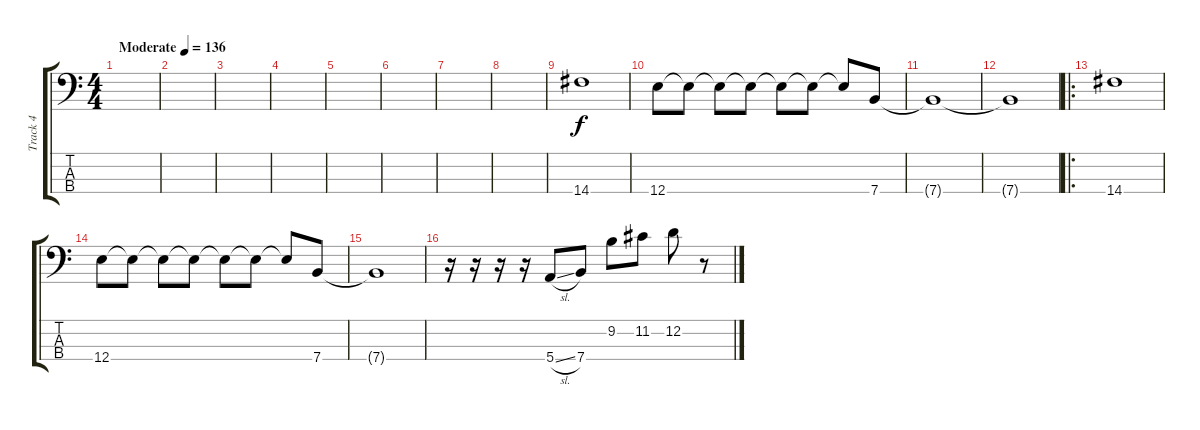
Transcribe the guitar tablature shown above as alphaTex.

\track ("Track 4" "Track 4") {instrument electricbassfinger}
\staff {score tabs}
\tuning (G2 D2 A1 E1) {hide}
\ts (4 4)
\tempo (136 "Moderate")
\clef f4
\ks c
|
|
|
|
|
|
|
|
14.4.1 |
12.4.8 12.4{t}.8 12.4{t}.8 12.4{t}.8 12.4{t}.8 12.4{t}.8 12.4{t}.8 7.4.8 |
7.4{t}.1 |
7.4{t}.1 |
\ro
14.4.1 |
12.4.8 12.4{t}.8 12.4{t}.8 12.4{t}.8 12.4{t}.8 12.4{t}.8 12.4{t}.8 7.4.8 |
7.4{t}.1 |
r.16 r.16 r.16 r.16 5.4{sl}.8 7.4.8 9.2.8 11.2.8 12.2.8 r.8
